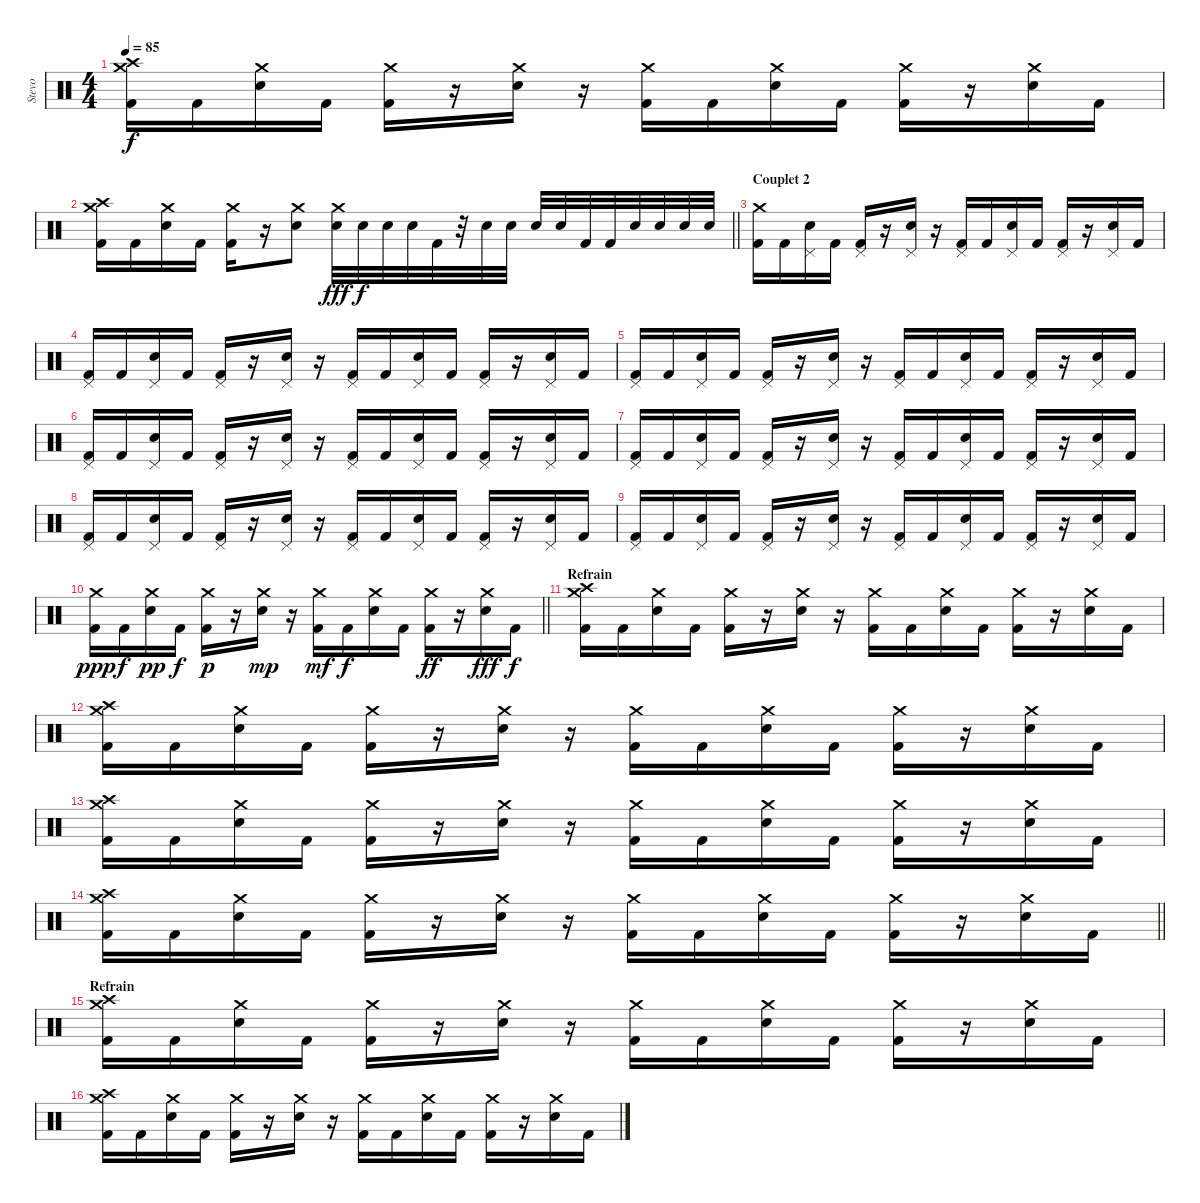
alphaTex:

\track ("Stevo" "Stevo") {instrument percussion}
\staff {score}
\articulation defaults
\ts (4 4)
\tempo 85
\clef neutral
\ks c
("Crash high (hit)" "Crash medium (hit)" "Kick (hit) 2").16{dy f} "Kick (hit) 2".16 ("Crash medium (hit)" "Electric Snare (hit)").16 "Kick (hit) 2".16 ("Crash medium (hit)" "Kick (hit) 2").16 r.16 ("Crash medium (hit)" "Electric Snare (hit)").16 r.16 ("Crash medium (hit)" "Kick (hit) 2").16 "Kick (hit) 2".16 ("Crash medium (hit)" "Electric Snare (hit)").16 "Kick (hit) 2".16 ("Crash medium (hit)" "Kick (hit) 2").16 r.16 ("Crash medium (hit)" "Electric Snare (hit)").16 "Kick (hit) 2".16 |
\barLineRight lightlight
("Crash high (hit)" "Crash medium (hit)" "Kick (hit) 2").16 "Kick (hit) 2".16 ("Crash medium (hit)" "Electric Snare (hit)").16 "Kick (hit) 2".16 ("Crash medium (hit)" "Kick (hit) 2").16 r.16 ("Crash medium (hit)" "Electric Snare (hit)").8 ("Crash medium (hit)" "Electric Snare (hit)").32{dy fff} "Electric Snare (hit)".32{dy f} "Electric Snare (hit)".32 "Electric Snare (hit)".32 "Kick (hit) 2".32 r.32 "Electric Snare (hit)".32 "Electric Snare (hit)".32 "Electric Snare (hit)".32 "Electric Snare (hit)".32 "Kick (hit) 2".32 "Kick (hit) 2".32 "Electric Snare (hit)".32 "Electric Snare (hit)".32 "Electric Snare (hit)".32 "Electric Snare (hit)".32 |
\section ("" "Couplet 2")
("Crash medium (hit)" "Kick (hit) 2").16 "Kick (hit) 2".16 ("Pedal Hi-Hat (hit)" "Electric Snare (hit)").16 "Kick (hit) 2".16 ("Pedal Hi-Hat (hit)" "Kick (hit) 2").16 r.16 ("Pedal Hi-Hat (hit)" "Electric Snare (hit)").16 r.16 ("Pedal Hi-Hat (hit)" "Kick (hit) 2").16 "Kick (hit) 2".16 ("Pedal Hi-Hat (hit)" "Electric Snare (hit)").16 "Kick (hit) 2".16 ("Pedal Hi-Hat (hit)" "Kick (hit) 2").16 r.16 ("Pedal Hi-Hat (hit)" "Electric Snare (hit)").16 "Kick (hit) 2".16 |
("Pedal Hi-Hat (hit)" "Kick (hit) 2").16 "Kick (hit) 2".16 ("Pedal Hi-Hat (hit)" "Electric Snare (hit)").16 "Kick (hit) 2".16 ("Pedal Hi-Hat (hit)" "Kick (hit) 2").16 r.16 ("Pedal Hi-Hat (hit)" "Electric Snare (hit)").16 r.16 ("Pedal Hi-Hat (hit)" "Kick (hit) 2").16 "Kick (hit) 2".16 ("Pedal Hi-Hat (hit)" "Electric Snare (hit)").16 "Kick (hit) 2".16 ("Pedal Hi-Hat (hit)" "Kick (hit) 2").16 r.16 ("Pedal Hi-Hat (hit)" "Electric Snare (hit)").16 "Kick (hit) 2".16 |
("Pedal Hi-Hat (hit)" "Kick (hit) 2").16 "Kick (hit) 2".16 ("Pedal Hi-Hat (hit)" "Electric Snare (hit)").16 "Kick (hit) 2".16 ("Pedal Hi-Hat (hit)" "Kick (hit) 2").16 r.16 ("Pedal Hi-Hat (hit)" "Electric Snare (hit)").16 r.16 ("Pedal Hi-Hat (hit)" "Kick (hit) 2").16 "Kick (hit) 2".16 ("Pedal Hi-Hat (hit)" "Electric Snare (hit)").16 "Kick (hit) 2".16 ("Pedal Hi-Hat (hit)" "Kick (hit) 2").16 r.16 ("Pedal Hi-Hat (hit)" "Electric Snare (hit)").16 "Kick (hit) 2".16 |
("Pedal Hi-Hat (hit)" "Kick (hit) 2").16 "Kick (hit) 2".16 ("Pedal Hi-Hat (hit)" "Electric Snare (hit)").16 "Kick (hit) 2".16 ("Pedal Hi-Hat (hit)" "Kick (hit) 2").16 r.16 ("Pedal Hi-Hat (hit)" "Electric Snare (hit)").16 r.16 ("Pedal Hi-Hat (hit)" "Kick (hit) 2").16 "Kick (hit) 2".16 ("Pedal Hi-Hat (hit)" "Electric Snare (hit)").16 "Kick (hit) 2".16 ("Pedal Hi-Hat (hit)" "Kick (hit) 2").16 r.16 ("Pedal Hi-Hat (hit)" "Electric Snare (hit)").16 "Kick (hit) 2".16 |
("Pedal Hi-Hat (hit)" "Kick (hit) 2").16 "Kick (hit) 2".16 ("Pedal Hi-Hat (hit)" "Electric Snare (hit)").16 "Kick (hit) 2".16 ("Pedal Hi-Hat (hit)" "Kick (hit) 2").16 r.16 ("Pedal Hi-Hat (hit)" "Electric Snare (hit)").16 r.16 ("Pedal Hi-Hat (hit)" "Kick (hit) 2").16 "Kick (hit) 2".16 ("Pedal Hi-Hat (hit)" "Electric Snare (hit)").16 "Kick (hit) 2".16 ("Pedal Hi-Hat (hit)" "Kick (hit) 2").16 r.16 ("Pedal Hi-Hat (hit)" "Electric Snare (hit)").16 "Kick (hit) 2".16 |
("Pedal Hi-Hat (hit)" "Kick (hit) 2").16 "Kick (hit) 2".16 ("Pedal Hi-Hat (hit)" "Electric Snare (hit)").16 "Kick (hit) 2".16 ("Pedal Hi-Hat (hit)" "Kick (hit) 2").16 r.16 ("Pedal Hi-Hat (hit)" "Electric Snare (hit)").16 r.16 ("Pedal Hi-Hat (hit)" "Kick (hit) 2").16 "Kick (hit) 2".16 ("Pedal Hi-Hat (hit)" "Electric Snare (hit)").16 "Kick (hit) 2".16 ("Pedal Hi-Hat (hit)" "Kick (hit) 2").16 r.16 ("Pedal Hi-Hat (hit)" "Electric Snare (hit)").16 "Kick (hit) 2".16 |
("Pedal Hi-Hat (hit)" "Kick (hit) 2").16 "Kick (hit) 2".16 ("Pedal Hi-Hat (hit)" "Electric Snare (hit)").16 "Kick (hit) 2".16 ("Pedal Hi-Hat (hit)" "Kick (hit) 2").16 r.16 ("Pedal Hi-Hat (hit)" "Electric Snare (hit)").16 r.16 ("Pedal Hi-Hat (hit)" "Kick (hit) 2").16 "Kick (hit) 2".16 ("Pedal Hi-Hat (hit)" "Electric Snare (hit)").16 "Kick (hit) 2".16 ("Pedal Hi-Hat (hit)" "Kick (hit) 2").16 r.16 ("Pedal Hi-Hat (hit)" "Electric Snare (hit)").16 "Kick (hit) 2".16 |
\barLineRight lightlight
("Crash medium (hit)" "Kick (hit) 2").16{dy ppp} "Kick (hit) 2".16{dy f} ("Crash medium (hit)" "Electric Snare (hit)").16{dy pp} "Kick (hit) 2".16{dy f} ("Crash medium (hit)" "Kick (hit) 2").16{dy p} r.16 ("Crash medium (hit)" "Electric Snare (hit)").16{dy mp} r.16 ("Crash medium (hit)" "Kick (hit) 2").16{dy mf} "Kick (hit) 2".16{dy f} ("Crash medium (hit)" "Electric Snare (hit)").16 "Kick (hit) 2".16 ("Crash medium (hit)" "Kick (hit) 2").16{dy ff} r.16 ("Crash medium (hit)" "Electric Snare (hit)").16{dy fff} "Kick (hit) 2".16{dy f} |
\section ("" "Refrain")
("Crash high (hit)" "Crash medium (hit)" "Kick (hit) 2").16 "Kick (hit) 2".16 ("Crash medium (hit)" "Electric Snare (hit)").16 "Kick (hit) 2".16 ("Crash medium (hit)" "Kick (hit) 2").16 r.16 ("Crash medium (hit)" "Electric Snare (hit)").16 r.16 ("Crash medium (hit)" "Kick (hit) 2").16 "Kick (hit) 2".16 ("Crash medium (hit)" "Electric Snare (hit)").16 "Kick (hit) 2".16 ("Crash medium (hit)" "Kick (hit) 2").16 r.16 ("Crash medium (hit)" "Electric Snare (hit)").16 "Kick (hit) 2".16 |
("Crash high (hit)" "Crash medium (hit)" "Kick (hit) 2").16 "Kick (hit) 2".16 ("Crash medium (hit)" "Electric Snare (hit)").16 "Kick (hit) 2".16 ("Crash medium (hit)" "Kick (hit) 2").16 r.16 ("Crash medium (hit)" "Electric Snare (hit)").16 r.16 ("Crash medium (hit)" "Kick (hit) 2").16 "Kick (hit) 2".16 ("Crash medium (hit)" "Electric Snare (hit)").16 "Kick (hit) 2".16 ("Crash medium (hit)" "Kick (hit) 2").16 r.16 ("Crash medium (hit)" "Electric Snare (hit)").16 "Kick (hit) 2".16 |
("Crash high (hit)" "Crash medium (hit)" "Kick (hit) 2").16 "Kick (hit) 2".16 ("Crash medium (hit)" "Electric Snare (hit)").16 "Kick (hit) 2".16 ("Crash medium (hit)" "Kick (hit) 2").16 r.16 ("Crash medium (hit)" "Electric Snare (hit)").16 r.16 ("Crash medium (hit)" "Kick (hit) 2").16 "Kick (hit) 2".16 ("Crash medium (hit)" "Electric Snare (hit)").16 "Kick (hit) 2".16 ("Crash medium (hit)" "Kick (hit) 2").16 r.16 ("Crash medium (hit)" "Electric Snare (hit)").16 "Kick (hit) 2".16 |
\barLineRight lightlight
("Crash high (hit)" "Crash medium (hit)" "Kick (hit) 2").16 "Kick (hit) 2".16 ("Crash medium (hit)" "Electric Snare (hit)").16 "Kick (hit) 2".16 ("Crash medium (hit)" "Kick (hit) 2").16 r.16 ("Crash medium (hit)" "Electric Snare (hit)").16 r.16 ("Crash medium (hit)" "Kick (hit) 2").16 "Kick (hit) 2".16 ("Crash medium (hit)" "Electric Snare (hit)").16 "Kick (hit) 2".16 ("Crash medium (hit)" "Kick (hit) 2").16 r.16 ("Crash medium (hit)" "Electric Snare (hit)").16 "Kick (hit) 2".16 |
\section ("" "Refrain")
("Crash high (hit)" "Crash medium (hit)" "Kick (hit) 2").16 "Kick (hit) 2".16 ("Crash medium (hit)" "Electric Snare (hit)").16 "Kick (hit) 2".16 ("Crash medium (hit)" "Kick (hit) 2").16 r.16 ("Crash medium (hit)" "Electric Snare (hit)").16 r.16 ("Crash medium (hit)" "Kick (hit) 2").16 "Kick (hit) 2".16 ("Crash medium (hit)" "Electric Snare (hit)").16 "Kick (hit) 2".16 ("Crash medium (hit)" "Kick (hit) 2").16 r.16 ("Crash medium (hit)" "Electric Snare (hit)").16 "Kick (hit) 2".16 |
("Crash high (hit)" "Crash medium (hit)" "Kick (hit) 2").16 "Kick (hit) 2".16 ("Crash medium (hit)" "Electric Snare (hit)").16 "Kick (hit) 2".16 ("Crash medium (hit)" "Kick (hit) 2").16 r.16 ("Crash medium (hit)" "Electric Snare (hit)").16 r.16 ("Crash medium (hit)" "Kick (hit) 2").16 "Kick (hit) 2".16 ("Crash medium (hit)" "Electric Snare (hit)").16 "Kick (hit) 2".16 ("Crash medium (hit)" "Kick (hit) 2").16 r.16 ("Crash medium (hit)" "Electric Snare (hit)").16 "Kick (hit) 2".16
